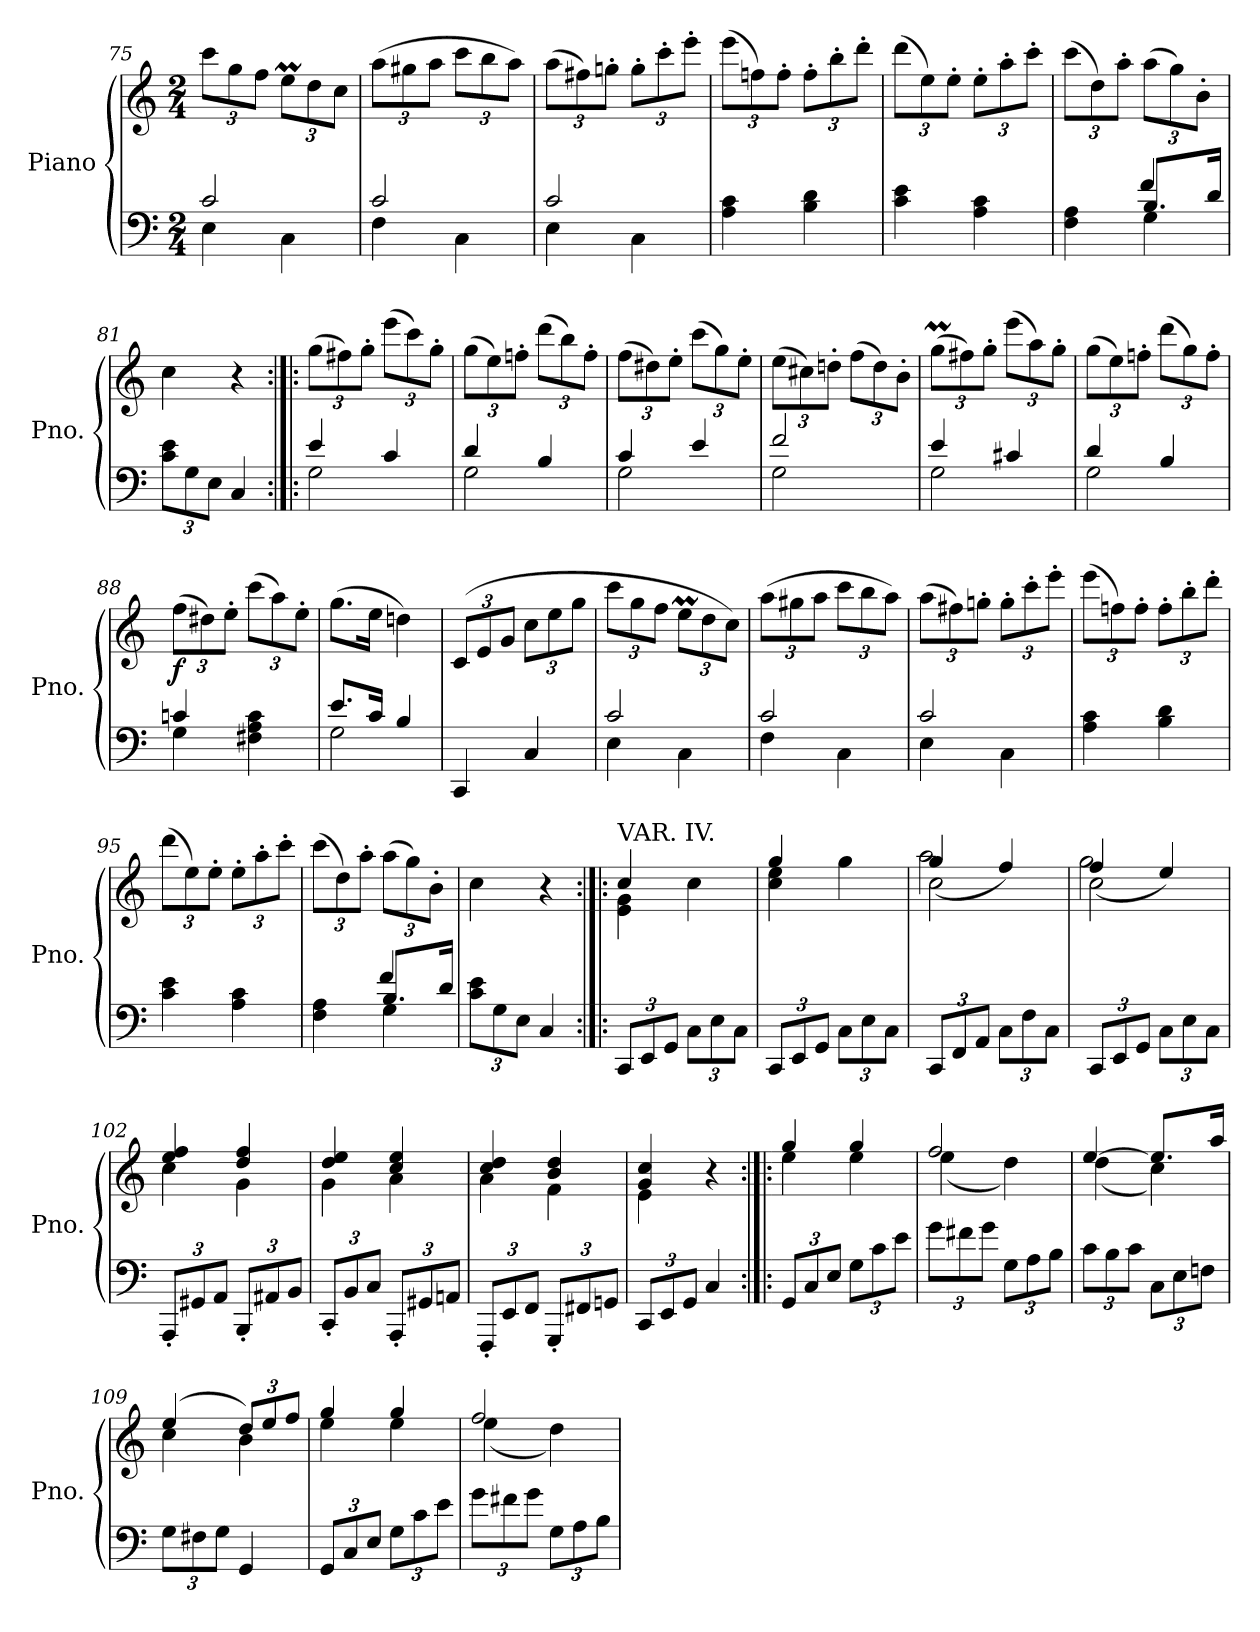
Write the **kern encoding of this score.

**kern	**kern	**dynam
*part1	*part1	*part1
*staff2	*staff1	*staff1/2
*I"Piano	*	*
*I'Pno.	*	*
*clefF4	*clefG2	*
*k[]	*k[]	*
*M2/4	*M2/4	*
=75	=75	=75
*^	*	*
*	*	*Xbrackettup	*
4E\	2c/	12ccc\L	.
.	.	12gg\	.
.	.	12ff\J	.
4C\	.	12eem\L	.
.	.	12dd\	.
.	.	12cc\J	.
=76	=76	=76	=76
4F\	2c/	(>12aa\L	.
.	.	12gg#X\	.
.	.	12aa\J	.
4C\	.	12ccc\L	.
.	.	12bb\	.
.	.	12aa\J)	.
=77	=77	=77	=77
4E\	2c/	(>12aa\L	.
.	.	12ff#X\)	.
.	.	12ggn'\J	.
4C\	.	12gg'\L	.
.	.	12ccc'\	.
.	.	12eee'\J	.
*v	*v	*	*
=78	=78	=78
4A\ 4c\	(>12eee\L	.
.	12ffn\)	.
.	12ff'\J	.
4B\ 4d\	12ff'\L	.
.	12bb'\	.
.	12ddd'\J	.
=79	=79	=79
4c\ 4e\	(>12ddd\L	.
.	12ee\)	.
.	12ee'\J	.
4A\ 4c\	12ee'\L	.
.	12aa'\	.
.	12ccc'\J	.
!!LO:LB:g=z
=80	=80	=80
*^	*	*
*	*^	*	*
4F\ 4A\	4ryy	4ryy	(>12ccc\L	.
.	.	.	12dd\)	.
.	.	.	12aa'\J	.
4G\	8.B/L	4f/	(>12aa\L	.
.	.	.	12gg\)	.
.	.	.	12b'\J	.
.	16d/Jk	.	.	.
*v	*v	*v	*	*
=81	=81	=81
*Xbrackettup	*	*
12c\ 12e\L	4cc\	.
12G\	.	.
12E\J	.	.
4C/	4r	.
=82:|!|:	=82:|!|:	=82:|!|:
*^	*	*
4e/	2G\	(>12gg\L	.
.	.	12ff#X\)	.
.	.	12gg'\J	.
4c/	.	(>12eee\L	.
.	.	12ccc\)	.
.	.	12gg'\J	.
=83	=83	=83	=83
4d/	2G\	(>12gg\L	.
.	.	12ee\)	.
.	.	12ffn'\J	.
4B/	.	(>12ddd\L	.
.	.	12bb\)	.
.	.	12ff'\J	.
=84	=84	=84	=84
4c/	2G\	(>12ff\L	.
.	.	12dd#X\)	.
.	.	12ee'\J	.
4e/	.	(>12ccc\L	.
.	.	12gg\)	.
.	.	12ee'\J	.
=85	=85	=85	=85
2f/	2G\	(>12ee\L	.
.	.	12cc#X\)	.
.	.	12ddn'\J	.
.	.	(>12ff\L	.
.	.	12dd\)	.
.	.	12b'\J	.
!!LO:LB:g=z
=86	=86	=86	=86
4e/	2G\	(>12ggM\L	.
.	.	12ff#X\)	.
.	.	12gg'\J	.
4c#X/	.	(>12eee\L	.
.	.	12aa\)	.
.	.	12gg'\J	.
=87	=87	=87	=87
4d/	2G\	(>12gg\L	.
.	.	12ee\)	.
.	.	12ffn'\J	.
4B/	.	(>12ddd\L	.
.	.	12gg\)	.
.	.	12ff'\J	.
=88	=88	=88	=88
!	!	!	!LO:DY:b
4cn/	4G\	(>12ff\L	f
.	.	12dd#X\)	.
.	.	12ee'\J	.
4F#X\ 4A\ 4c\	4ryy	(>12ccc\L	.
.	.	12aa\)	.
.	.	12ee'\J	.
=89	=89	=89	=89
8.e/L	2G\	(>8.gg\L	.
16c/Jk	.	16ee\Jk	.
4B/	.	4ddn\)	.
*v	*v	*	*
=90	=90	=90
4CC/	(>12c/L	.
.	12e/	.
.	12g/J	.
4C/	12cc\L	.
.	12ee\	.
.	12gg\J	.
=91	=91	=91
*^	*	*
4E\	2c/	12ccc\L	.
.	.	12gg\	.
.	.	12ff\J	.
4C\	.	12eem\L	.
.	.	12dd\	.
.	.	12cc\J)	.
!!LO:LB:g=z
=92	=92	=92	=92
4F\	2c/	(>12aa\L	.
.	.	12gg#X\	.
.	.	12aa\J	.
4C\	.	12ccc\L	.
.	.	12bb\	.
.	.	12aa\J)	.
=93	=93	=93	=93
4E\	2c/	(>12aa\L	.
.	.	12ff#X\)	.
.	.	12ggn'\J	.
4C\	.	12gg'\L	.
.	.	12ccc'\	.
.	.	12eee'\J	.
*v	*v	*	*
=94	=94	=94
4A\ 4c\	(>12eee\L	.
.	12ffn\)	.
.	12ff'\J	.
4B\ 4d\	12ff'\L	.
.	12bb'\	.
.	12ddd'\J	.
=95	=95	=95
4c\ 4e\	(>12ddd\L	.
.	12ee\)	.
.	12ee'\J	.
4A\ 4c\	12ee'\L	.
.	12aa'\	.
.	12ccc'\J	.
=96	=96	=96
*^	*	*
*	*^	*	*
4F\ 4A\	4ryy	4ryy	(>12ccc\L	.
.	.	.	12dd\)	.
.	.	.	12aa'\J	.
4G\	8.B/L	4f/	(>12aa\L	.
.	.	.	12gg\)	.
.	.	.	12b'\J	.
.	16d/Jk	.	.	.
*v	*v	*v	*	*
=97	=97	=97
12c\ 12e\L	4cc\	.
12G\	.	.
12E\J	.	.
4C/	4r	.
!!LO:LB:g=z
=98:|!|:	=98:|!|:	=98:|!|:
*	*^	*
!	!LO:TX:a:t=VAR. IV.	!	!
12CC/L	4cc/	4e\ 4g\	.
12EE/	.	.	.
12GG/J	.	.	.
12C\L	4cc\	4ryy	.
12E\	.	.	.
12C\J	.	.	.
=99	=99	=99	=99
12CC/L	4gg/	4cc\ 4ee\	.
12EE/	.	.	.
12GG/J	.	.	.
12C\L	4gg\	4ryy	.
12E\	.	.	.
12C\J	.	.	.
=100	=100	=100	=100
*	*	*^	*
12CC/L	2cc\	(>4gg/	2aa\	.
12FF/	.	.	.	.
12AA/J	.	.	.	.
12C\L	.	4ff/)	.	.
12F\	.	.	.	.
12C\J	.	.	.	.
=101	=101	=101	=101	=101
12CC/L	2cc\	(>4ff/	2gg\	.
12EE/	.	.	.	.
12GG/J	.	.	.	.
12C\L	.	4ee/)	.	.
12E\	.	.	.	.
12C\J	.	.	.	.
*	*	*v	*v	*
=102	=102	=102	=102
12AAA'/L	4ee/ 4ff/	4cc\	.
12GG#X/	.	.	.
12AA/J	.	.	.
12BBB'/L	4dd/ 4ff/	4g\	.
12AA#X/	.	.	.
12BB/J	.	.	.
=103	=103	=103	=103
12CC'/L	4dd/ 4ee/	4g\	.
12BB/	.	.	.
12C/J	.	.	.
12AAA'/L	4cc/ 4ee/	4a\	.
12GG#X/	.	.	.
12AAn/J	.	.	.
=104	=104	=104	=104
12FFF'/L	4cc/ 4dd/	4a\	.
12EE/	.	.	.
12FF/J	.	.	.
12GGG'/L	4b/ 4dd/	4f\	.
12FF#X/	.	.	.
12GGn/J	.	.	.
!!LO:PB:g=z	!!
=105	=105	=105	=105
12CC/L	4g/ 4cc/	4e\	.
12EE/	.	.	.
12GG/J	.	.	.
4C/	4r	4ryy	.
=106:|!|:	=106:|!|:	=106:|!|:	=106:|!|:
12GG/L	4gg/	4ee\	.
12C/	.	.	.
12E/J	.	.	.
12G\L	4gg/	4ee\	.
12c\	.	.	.
12e\J	.	.	.
=107	=107	=107	=107
12g\L	2ff/	(>4ee\	.
12f#X\	.	.	.
12g\J	.	.	.
12G\L	.	4dd\)	.
12A\	.	.	.
12B\J	.	.	.
=108	=108	=108	=108
12c\L	[4ee/	(<4dd\	.
12B\	.	.	.
12c\J	.	.	.
12C\L	8.ee/L]	4cc\)	.
12E\	.	.	.
12Fn\J	.	.	.
.	16aa/Jk	.	.
=109	=109	=109	=109
12G\L	(>4ee/	4cc\	.
12F#X\	.	.	.
12G\J	.	.	.
4GG/	12dd/L)	4b\	.
.	12ee/	.	.
.	12ff/J	.	.
=110	=110	=110	=110
12GG/L	4gg/	4ee\	.
12C/	.	.	.
12E/J	.	.	.
12G\L	4gg/	4ee\	.
12c\	.	.	.
12e\J	.	.	.
!!LO:LB:g=z	!!
=111	=111	=111	=111
12g\L	2ff/	(>4ee\	.
12f#X\	.	.	.
12g\J	.	.	.
12G\L	.	4dd\)	.
12A\	.	.	.
12B\J	.	.	.
*	*v	*v	*
=	=	=
*-	*-	*-
